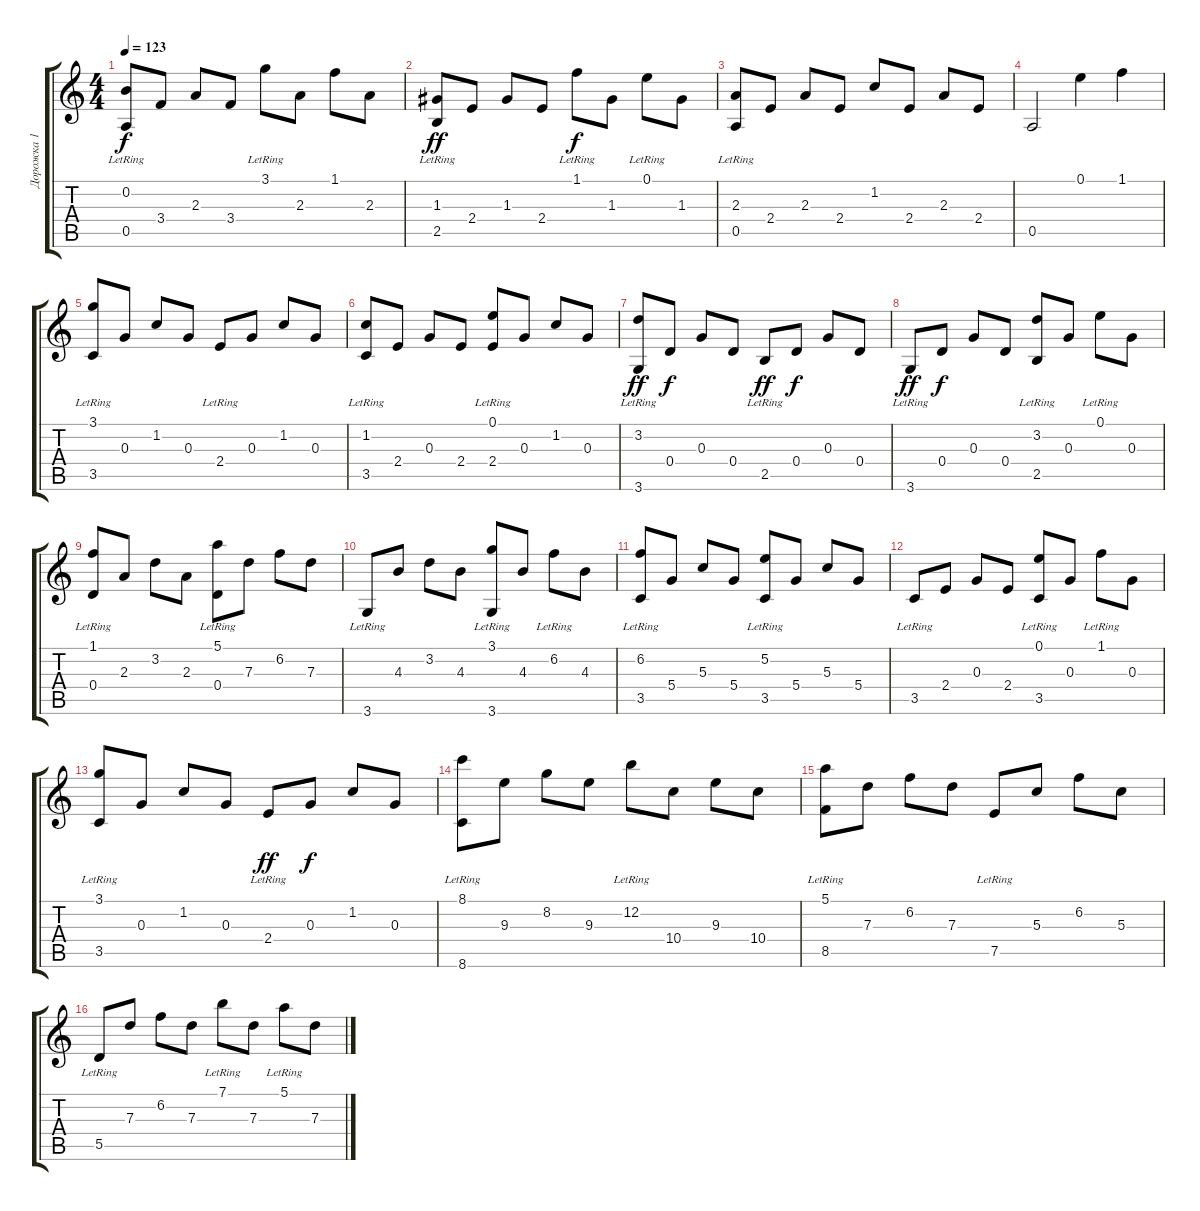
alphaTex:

\track ("Дорожка 1" "Дорожка 1") {instrument electricguitarjazz}
\staff {score tabs}
\tuning (E4 B3 G3 D3 A2 E2) {hide}
\ts (4 4)
\tempo 123
\clef g2
\ks c
(0.2{lr} 0.5{lr}).8{dy f} 3.4.8 2.3.8 3.4.8 3.1{lr}.8 2.3.8 1.1.8 2.3.8 |
(1.3{lr} 2.5{lr}).8{dy ff} 2.4.8 1.3.8 2.4.8 1.1{lr}.8{dy f} 1.3.8 0.1{lr}.8 1.3.8 |
(2.3{lr} 0.5{lr}).8 2.4.8 2.3.8 2.4.8 1.2.8 2.4.8 2.3.8 2.4.8 |
0.5.2 0.1.4 1.1.4 |
(3.1{lr} 3.5{lr}).8 0.3.8 1.2.8 0.3.8 2.4{lr}.8 0.3.8 1.2.8 0.3.8 |
(1.2{lr} 3.5{lr}).8 2.4.8 0.3.8 2.4.8 (0.1{lr} 2.4{lr}).8 0.3.8 1.2.8 0.3.8 |
(3.2{lr} 3.6).8{dy ff} 0.4.8{dy f} 0.3.8 0.4.8 2.5{lr}.8{dy ff} 0.4.8{dy f} 0.3.8 0.4.8 |
3.6{lr}.8{dy ff} 0.4.8{dy f} 0.3.8 0.4.8 (3.2{lr} 2.5{lr}).8 0.3.8 0.1{lr}.8 0.3.8 |
(1.1{lr} 0.4{lr}).8 2.3.8 3.2.8 2.3.8 (5.1{lr} 0.4{lr}).8 7.3.8 6.2.8 7.3.8 |
3.6{lr}.8 4.3.8 3.2.8 4.3.8 (3.1{lr} 3.6{lr}).8 4.3.8 6.2{lr}.8 4.3.8 |
(6.2{lr} 3.5{lr}).8 5.4.8 5.3.8 5.4.8 (5.2{lr} 3.5{lr}).8 5.4.8 5.3.8 5.4.8 |
3.5{lr}.8 2.4.8 0.3.8 2.4.8 (0.1{lr} 3.5{lr}).8 0.3.8 1.1{lr}.8 0.3.8 |
(3.1{lr} 3.5{lr}).8 0.3.8 1.2.8 0.3.8 2.4{lr}.8{dy ff} 0.3.8{dy f} 1.2.8 0.3.8 |
(8.1{lr} 8.6{lr}).8 9.3.8 8.2.8 9.3.8 12.2{lr}.8 10.4.8 9.3.8 10.4.8 |
(5.1{lr} 8.5{lr}).8 7.3.8 6.2.8 7.3.8 7.5{lr}.8 5.3.8 6.2.8 5.3.8 |
5.5{lr}.8 7.3.8 6.2.8 7.3.8 7.1{lr}.8 7.3.8 5.1{lr}.8 7.3.8
